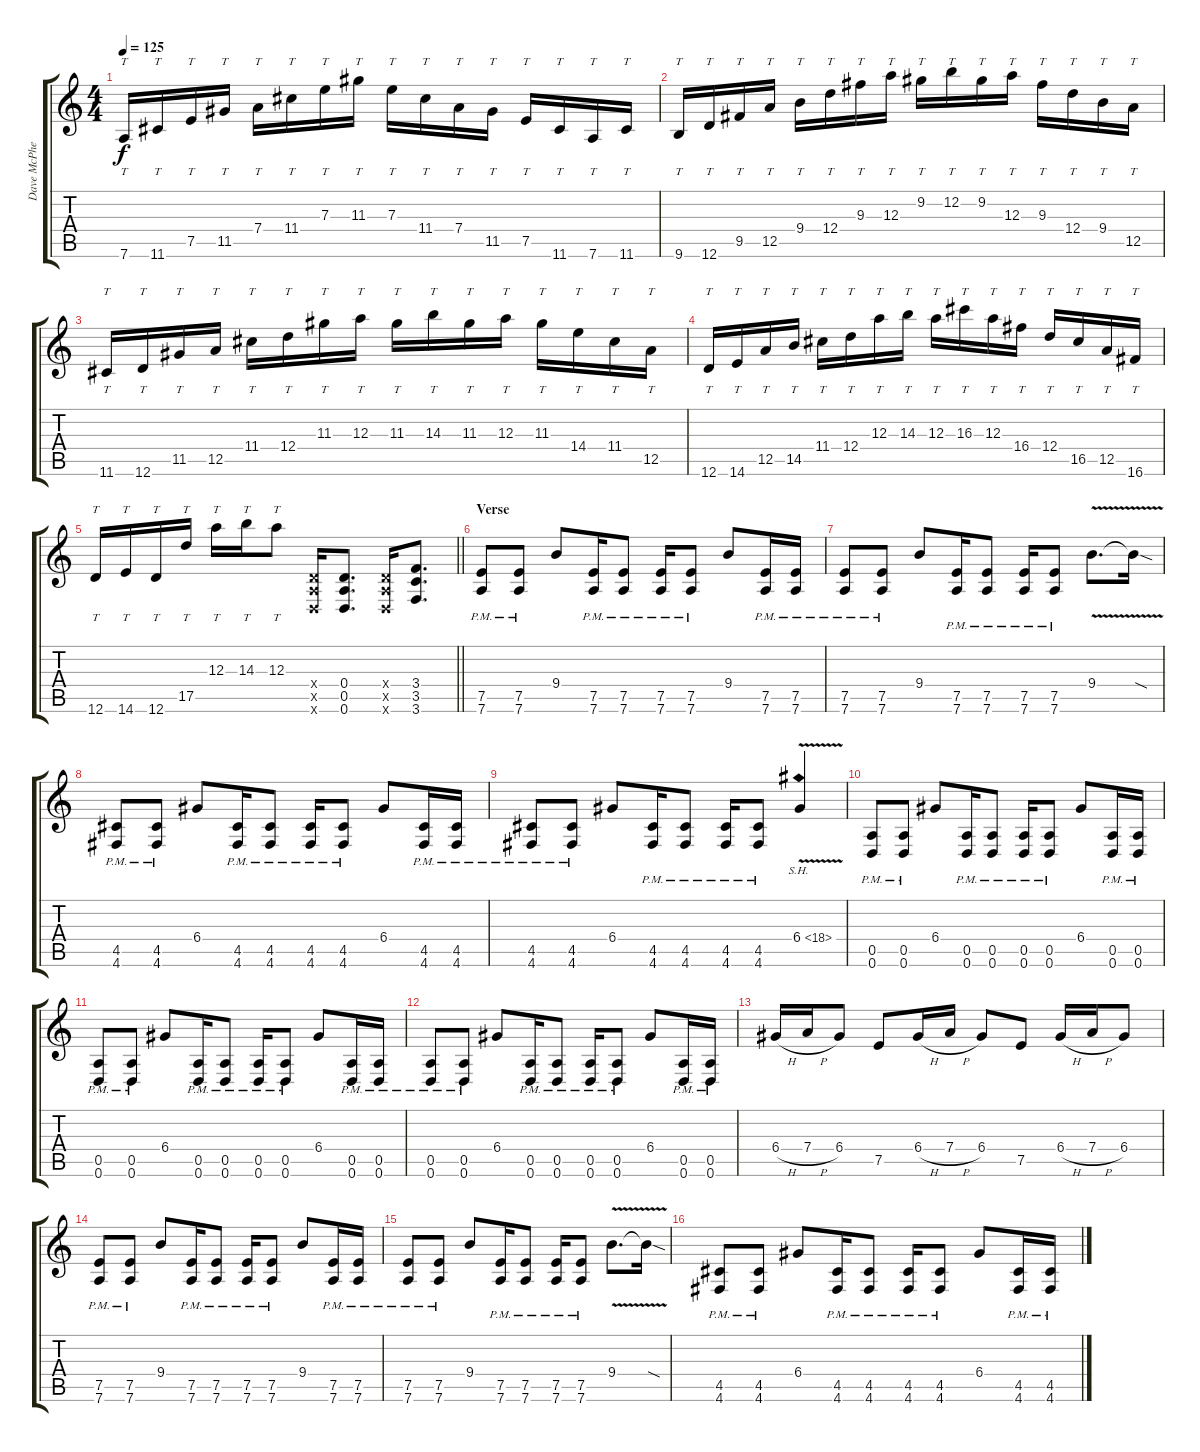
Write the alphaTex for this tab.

\track ("Dave McPherson" "Dave McPhe") {instrument distortionguitar}
\staff {score tabs}
\tuning (E4 B3 A3 D3 A2 D2) {hide}
\ts (4 4)
\tempo 125
\clef g2
\ks c
7.6.16{tt dy f} 11.6.16{tt} 7.5.16{tt} 11.5.16{tt} 7.4.16{tt} 11.4.16{tt} 7.3.16{tt} 11.3.16{tt} 7.3.16{tt} 11.4.16{tt} 7.4.16{tt} 11.5.16{tt} 7.5.16{tt} 11.6.16{tt} 7.6.16{tt} 11.6.16{tt} |
9.6.16{tt} 12.6.16{tt} 9.5.16{tt} 12.5.16{tt} 9.4.16{tt} 12.4.16{tt} 9.3.16{tt} 12.3.16{tt} 9.2.16{tt} 12.2.16{tt} 9.2.16{tt} 12.3.16{tt} 9.3.16{tt} 12.4.16{tt} 9.4.16{tt} 12.5.16{tt} |
11.6.16{tt} 12.6.16{tt} 11.5.16{tt} 12.5.16{tt} 11.4.16{tt} 12.4.16{tt} 11.3.16{tt} 12.3.16{tt} 11.3.16{tt} 14.3.16{tt} 11.3.16{tt} 12.3.16{tt} 11.3.16{tt} 14.4.16{tt} 11.4.16{tt} 12.5.16{tt} |
12.6.16{tt} 14.6.16{tt} 12.5.16{tt} 14.5.16{tt} 11.4.16{tt} 12.4.16{tt} 12.3.16{tt} 14.3.16{tt} 12.3.16{tt} 16.3.16{tt} 12.3.16{tt} 16.4.16{tt} 12.4.16{tt} 16.5.16{tt} 12.5.16{tt} 16.6.16{tt} |
\barLineRight lightlight
12.6.16{tt} 14.6.16{tt} 12.6.16{tt} 17.5.16{tt} 12.3.16{tt} 14.3.16{tt} 12.3.8{tt} (0.4{x} 0.5{x} 0.6{x}).16 (0.4 0.5 0.6).8{d} (0.4{x} 0.5{x} 0.6{x}).16 (3.4 3.5 3.6).8{d} |
\section ("" "Verse")
(7.5{pm} 7.6{pm}).8 (7.5{pm} 7.6{pm}).8 9.4.8 (7.5{pm} 7.6{pm}).16 (7.5{pm} 7.6{pm}).8 (7.5{pm} 7.6{pm}).16 (7.5{pm} 7.6{pm}).8 9.4.8 (7.5{pm} 7.6{pm}).16 (7.5{pm} 7.6{pm}).16 |
(7.5{pm} 7.6{pm}).8 (7.5{pm} 7.6{pm}).8 9.4.8 (7.5{pm} 7.6{pm}).16 (7.5{pm} 7.6{pm}).8 (7.5{pm} 7.6{pm}).16 (7.5{pm} 7.6{pm}).8 9.4{v}.8{d} 9.4{sod t}.16 |
(4.5{pm} 4.6{pm}).8 (4.5{pm} 4.6{pm}).8 6.4.8 (4.5{pm} 4.6{pm}).16 (4.5{pm} 4.6{pm}).8 (4.5{pm} 4.6{pm}).16 (4.5{pm} 4.6{pm}).8 6.4.8 (4.5{pm} 4.6{pm}).16 (4.5{pm} 4.6{pm}).16 |
(4.5{pm} 4.6{pm}).8 (4.5{pm} 4.6{pm}).8 6.4.8 (4.5{pm} 4.6{pm}).16 (4.5{pm} 4.6{pm}).8 (4.5{pm} 4.6{pm}).16 (4.5{pm} 4.6{pm}).8 6.4{sh 12 v}.4 |
(0.5{pm} 0.6{pm}).8 (0.5{pm} 0.6{pm}).8 6.4.8 (0.5{pm} 0.6{pm}).16 (0.5{pm} 0.6{pm}).8 (0.5{pm} 0.6{pm}).16 (0.5{pm} 0.6{pm}).8 6.4.8 (0.5{pm} 0.6{pm}).16 (0.5{pm} 0.6{pm}).16 |
(0.5{pm} 0.6{pm}).8 (0.5{pm} 0.6{pm}).8 6.4.8 (0.5{pm} 0.6{pm}).16 (0.5{pm} 0.6{pm}).8 (0.5{pm} 0.6{pm}).16 (0.5{pm} 0.6{pm}).8 6.4.8 (0.5{pm} 0.6{pm}).16 (0.5{pm} 0.6{pm}).16 |
(0.5{pm} 0.6{pm}).8 (0.5{pm} 0.6{pm}).8 6.4.8 (0.5{pm} 0.6{pm}).16 (0.5{pm} 0.6{pm}).8 (0.5{pm} 0.6{pm}).16 (0.5{pm} 0.6{pm}).8 6.4.8 (0.5{pm} 0.6{pm}).16 (0.5{pm} 0.6{pm}).16 |
6.4{h}.16 7.4{h}.16 6.4.8 7.5.8 6.4{h}.16 7.4{h}.16 6.4.8 7.5.8 6.4{h}.16 7.4{h}.16 6.4.8 |
(7.5{pm} 7.6{pm}).8 (7.5{pm} 7.6{pm}).8 9.4.8 (7.5{pm} 7.6{pm}).16 (7.5{pm} 7.6{pm}).8 (7.5{pm} 7.6{pm}).16 (7.5{pm} 7.6{pm}).8 9.4.8 (7.5{pm} 7.6{pm}).16 (7.5{pm} 7.6{pm}).16 |
(7.5{pm} 7.6{pm}).8 (7.5{pm} 7.6{pm}).8 9.4.8 (7.5{pm} 7.6{pm}).16 (7.5{pm} 7.6{pm}).8 (7.5{pm} 7.6{pm}).16 (7.5{pm} 7.6{pm}).8 9.4{v}.8{d} 9.4{sod t}.16 |
(4.5{pm} 4.6{pm}).8 (4.5{pm} 4.6{pm}).8 6.4.8 (4.5{pm} 4.6{pm}).16 (4.5{pm} 4.6{pm}).8 (4.5{pm} 4.6{pm}).16 (4.5{pm} 4.6{pm}).8 6.4.8 (4.5{pm} 4.6{pm}).16 (4.5{pm} 4.6{pm}).16
